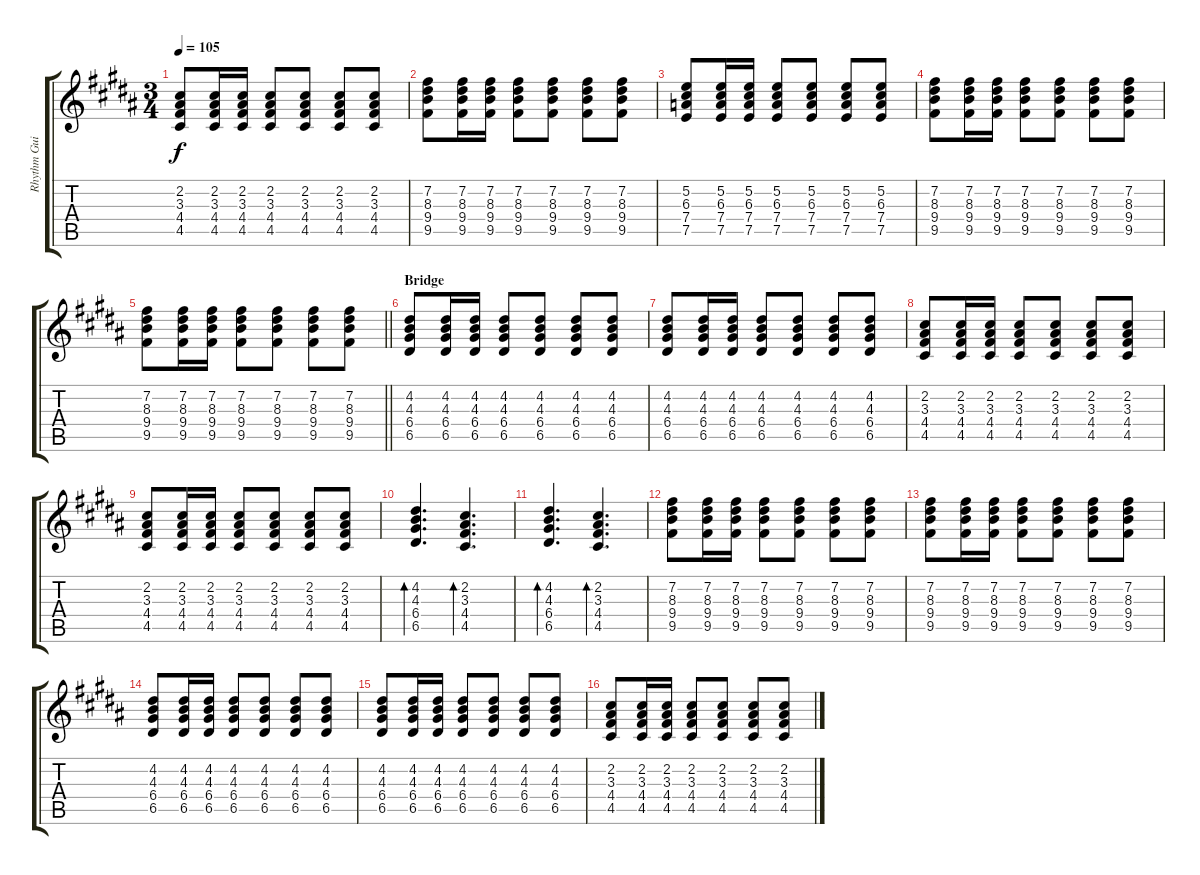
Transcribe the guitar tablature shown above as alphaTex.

\track ("Rhythm Guitar" "Rhythm Gui") {instrument electricguitarclean}
\staff {score tabs}
\tuning (E4 B3 G3 D3 A2 E2) {hide}
\ts (3 4)
\tempo 105
\clef g2
\ks b
(2.2 3.3 4.4 4.5).8{dy f} (2.2 3.3 4.4 4.5).16 (2.2 3.3 4.4 4.5).16 (2.2 3.3 4.4 4.5).8 (2.2 3.3 4.4 4.5).8 (2.2 3.3 4.4 4.5).8 (2.2 3.3 4.4 4.5).8 |
(7.2 8.3 9.4 9.5).8 (7.2 8.3 9.4 9.5).16 (7.2 8.3 9.4 9.5).16 (7.2 8.3 9.4 9.5).8 (7.2 8.3 9.4 9.5).8 (7.2 8.3 9.4 9.5).8 (7.2 8.3 9.4 9.5).8 |
(5.2 6.3 7.4 7.5).8 (5.2 6.3 7.4 7.5).16 (5.2 6.3 7.4 7.5).16 (5.2 6.3 7.4 7.5).8 (5.2 6.3 7.4 7.5).8 (5.2 6.3 7.4 7.5).8 (5.2 6.3 7.4 7.5).8 |
(7.2 8.3 9.4 9.5).8 (7.2 8.3 9.4 9.5).16 (7.2 8.3 9.4 9.5).16 (7.2 8.3 9.4 9.5).8 (7.2 8.3 9.4 9.5).8 (7.2 8.3 9.4 9.5).8 (7.2 8.3 9.4 9.5).8 |
\barLineRight lightlight
(7.2 8.3 9.4 9.5).8 (7.2 8.3 9.4 9.5).16 (7.2 8.3 9.4 9.5).16 (7.2 8.3 9.4 9.5).8 (7.2 8.3 9.4 9.5).8 (7.2 8.3 9.4 9.5).8 (7.2 8.3 9.4 9.5).8 |
\section ("" "Bridge")
(4.2 4.3 6.4 6.5).8 (4.2 4.3 6.4 6.5).16 (4.2 4.3 6.4 6.5).16 (4.2 4.3 6.4 6.5).8 (4.2 4.3 6.4 6.5).8 (4.2 4.3 6.4 6.5).8 (4.2 4.3 6.4 6.5).8 |
(4.2 4.3 6.4 6.5).8 (4.2 4.3 6.4 6.5).16 (4.2 4.3 6.4 6.5).16 (4.2 4.3 6.4 6.5).8 (4.2 4.3 6.4 6.5).8 (4.2 4.3 6.4 6.5).8 (4.2 4.3 6.4 6.5).8 |
(2.2 3.3 4.4 4.5).8 (2.2 3.3 4.4 4.5).16 (2.2 3.3 4.4 4.5).16 (2.2 3.3 4.4 4.5).8 (2.2 3.3 4.4 4.5).8 (2.2 3.3 4.4 4.5).8 (2.2 3.3 4.4 4.5).8 |
(2.2 3.3 4.4 4.5).8 (2.2 3.3 4.4 4.5).16 (2.2 3.3 4.4 4.5).16 (2.2 3.3 4.4 4.5).8 (2.2 3.3 4.4 4.5).8 (2.2 3.3 4.4 4.5).8 (2.2 3.3 4.4 4.5).8 |
(4.2 4.3 6.4 6.5).4{d bd 120} (2.2 3.3 4.4 4.5).4{d bd 120} |
(4.2 4.3 6.4 6.5).4{d bd 120} (2.2 3.3 4.4 4.5).4{d bd 120} |
(7.2 8.3 9.4 9.5).8 (7.2 8.3 9.4 9.5).16 (7.2 8.3 9.4 9.5).16 (7.2 8.3 9.4 9.5).8 (7.2 8.3 9.4 9.5).8 (7.2 8.3 9.4 9.5).8 (7.2 8.3 9.4 9.5).8 |
(7.2 8.3 9.4 9.5).8 (7.2 8.3 9.4 9.5).16 (7.2 8.3 9.4 9.5).16 (7.2 8.3 9.4 9.5).8 (7.2 8.3 9.4 9.5).8 (7.2 8.3 9.4 9.5).8 (7.2 8.3 9.4 9.5).8 |
(4.2 4.3 6.4 6.5).8 (4.2 4.3 6.4 6.5).16 (4.2 4.3 6.4 6.5).16 (4.2 4.3 6.4 6.5).8 (4.2 4.3 6.4 6.5).8 (4.2 4.3 6.4 6.5).8 (4.2 4.3 6.4 6.5).8 |
(4.2 4.3 6.4 6.5).8 (4.2 4.3 6.4 6.5).16 (4.2 4.3 6.4 6.5).16 (4.2 4.3 6.4 6.5).8 (4.2 4.3 6.4 6.5).8 (4.2 4.3 6.4 6.5).8 (4.2 4.3 6.4 6.5).8 |
(2.2 3.3 4.4 4.5).8 (2.2 3.3 4.4 4.5).16 (2.2 3.3 4.4 4.5).16 (2.2 3.3 4.4 4.5).8 (2.2 3.3 4.4 4.5).8 (2.2 3.3 4.4 4.5).8 (2.2 3.3 4.4 4.5).8
